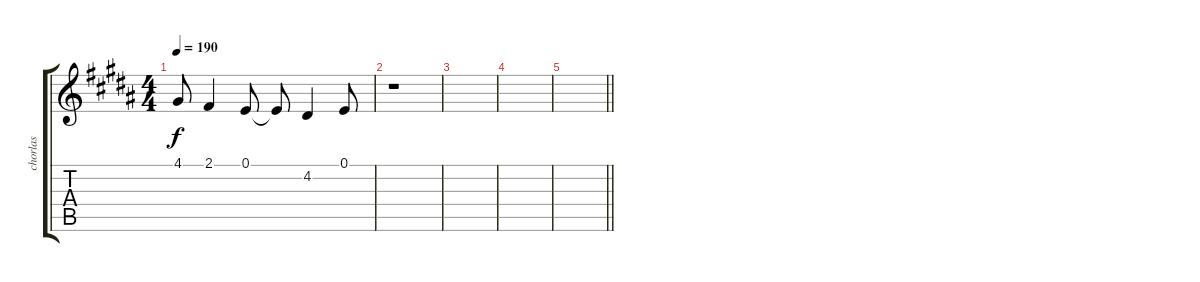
\track ("chorlas" "chorlas") {instrument flute}
\staff {score tabs}
\tuning (E4 B3 G3 D3 A2 E2) {hide}
\ts (4 4)
\tempo 190
\clef g2
\ks b
4.1.8{dy f} 2.1.4 0.1.8 0.1{t}.8 4.2.4 0.1.8 |
r.1 |
|
|
\barLineRight lightlight
